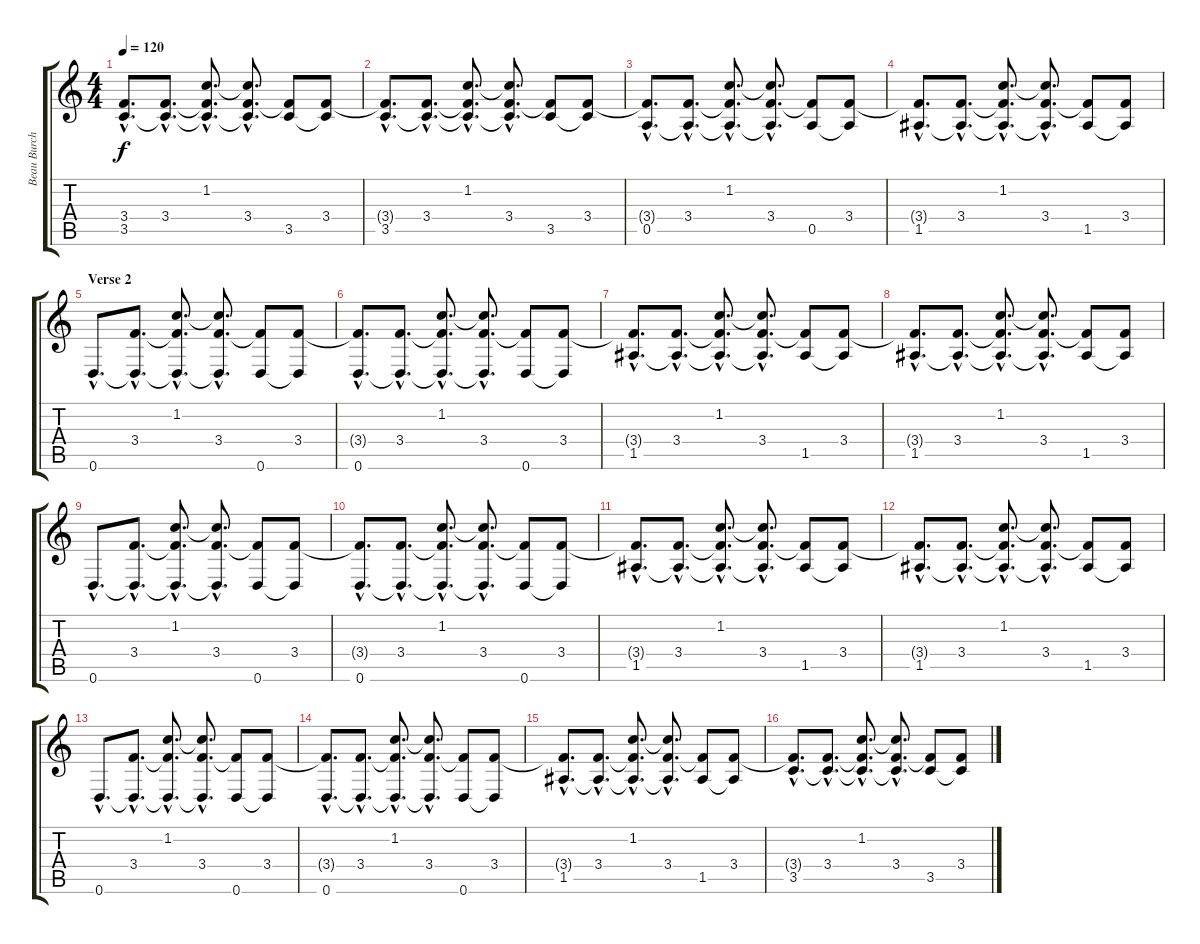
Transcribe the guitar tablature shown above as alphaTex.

\track ("Beau Burchell" "Beau Burch") {instrument acousticguitarsteel}
\staff {score tabs}
\tuning (E4 B3 G3 D3 A2 D2) {hide}
\ts (4 4)
\tempo 120
\clef g2
\ks c
(3.4{hac t} 3.5{hac}).8{d dy f} (3.4{hac} 3.5{hac t}).8{d} (1.2{hac} 3.4{hac t} 3.5{hac t}).8{d} (1.2{hac t} 3.4{hac} 3.5{hac t}).8{d} (3.4{t} 3.5).8 (3.4 3.5{t}).8 |
(3.4{hac t} 3.5{hac}).8{d} (3.4{hac} 3.5{hac t}).8{d} (1.2{hac} 3.4{hac t} 3.5{hac t}).8{d} (1.2{hac t} 3.4{hac} 3.5{hac t}).8{d} (3.4{t} 3.5).8 (3.4 3.5{t}).8 |
(3.4{hac t} 0.5{hac}).8{d} (3.4{hac} 0.5{hac t}).8{d} (1.2{hac} 3.4{hac t} 0.5{hac t}).8{d} (1.2{hac t} 3.4{hac} 0.5{hac t}).8{d} (3.4{t} 0.5).8 (3.4 0.5{t}).8 |
(3.4{hac t} 1.5{hac}).8{d} (3.4{hac} 1.5{hac t}).8{d} (1.2{hac} 3.4{hac t} 1.5{hac t}).8{d} (1.2{hac t} 3.4{hac} 1.5{hac t}).8{d} (3.4{t} 1.5).8 (3.4 1.5{t}).8 |
\section ("" "Verse 2")
0.6{hac}.8{d} (3.4{hac} 0.6{hac t}).8{d} (1.2{hac} 3.4{hac t} 0.6{hac t}).8{d} (1.2{hac t} 3.4{hac} 0.6{hac t}).8{d} (3.4{t} 0.6).8 (3.4 0.6{t}).8 |
(3.4{hac t} 0.6{hac}).8{d} (3.4{hac} 0.6{hac t}).8{d} (1.2{hac} 3.4{hac t} 0.6{hac t}).8{d} (1.2{hac t} 3.4{hac} 0.6{hac t}).8{d} (3.4{t} 0.6).8 (3.4 0.6{t}).8 |
(3.4{hac t} 1.5{hac}).8{d} (3.4{hac} 1.5{hac t}).8{d} (1.2{hac} 3.4{hac t} 1.5{hac t}).8{d} (1.2{hac t} 3.4{hac} 1.5{hac t}).8{d} (3.4{t} 1.5).8 (3.4 1.5{t}).8 |
(3.4{hac t} 1.5{hac}).8{d} (3.4{hac} 1.5{hac t}).8{d} (1.2{hac} 3.4{hac t} 1.5{hac t}).8{d} (1.2{hac t} 3.4{hac} 1.5{hac t}).8{d} (3.4{t} 1.5).8 (3.4 1.5{t}).8 |
0.6{hac}.8{d} (3.4{hac} 0.6{hac t}).8{d} (1.2{hac} 3.4{hac t} 0.6{hac t}).8{d} (1.2{hac t} 3.4{hac} 0.6{hac t}).8{d} (3.4{t} 0.6).8 (3.4 0.6{t}).8 |
(3.4{hac t} 0.6{hac}).8{d} (3.4{hac} 0.6{hac t}).8{d} (1.2{hac} 3.4{hac t} 0.6{hac t}).8{d} (1.2{hac t} 3.4{hac} 0.6{hac t}).8{d} (3.4{t} 0.6).8 (3.4 0.6{t}).8 |
(3.4{hac t} 1.5{hac}).8{d} (3.4{hac} 1.5{hac t}).8{d} (1.2{hac} 3.4{hac t} 1.5{hac t}).8{d} (1.2{hac t} 3.4{hac} 1.5{hac t}).8{d} (3.4{t} 1.5).8 (3.4 1.5{t}).8 |
(3.4{hac t} 1.5{hac}).8{d} (3.4{hac} 1.5{hac t}).8{d} (1.2{hac} 3.4{hac t} 1.5{hac t}).8{d} (1.2{hac t} 3.4{hac} 1.5{hac t}).8{d} (3.4{t} 1.5).8 (3.4 1.5{t}).8 |
0.6{hac}.8{d} (3.4{hac} 0.6{hac t}).8{d} (1.2{hac} 3.4{hac t} 0.6{hac t}).8{d} (1.2{hac t} 3.4{hac} 0.6{hac t}).8{d} (3.4{t} 0.6).8 (3.4 0.6{t}).8 |
(3.4{hac t} 0.6{hac}).8{d} (3.4{hac} 0.6{hac t}).8{d} (1.2{hac} 3.4{hac t} 0.6{hac t}).8{d} (1.2{hac t} 3.4{hac} 0.6{hac t}).8{d} (3.4{t} 0.6).8 (3.4 0.6{t}).8 |
(3.4{hac t} 1.5{hac}).8{d} (3.4{hac} 1.5{hac t}).8{d} (1.2{hac} 3.4{hac t} 1.5{hac t}).8{d} (1.2{hac t} 3.4{hac} 1.5{hac t}).8{d} (3.4{t} 1.5).8 (3.4 1.5{t}).8 |
(3.4{hac t} 3.5{hac}).8{d} (3.4{hac} 3.5{hac t}).8{d} (1.2{hac} 3.4{hac t} 3.5{hac t}).8{d} (1.2{hac t} 3.4{hac} 3.5{hac t}).8{d} (3.4{t} 3.5).8 (3.4 3.5{t}).8
